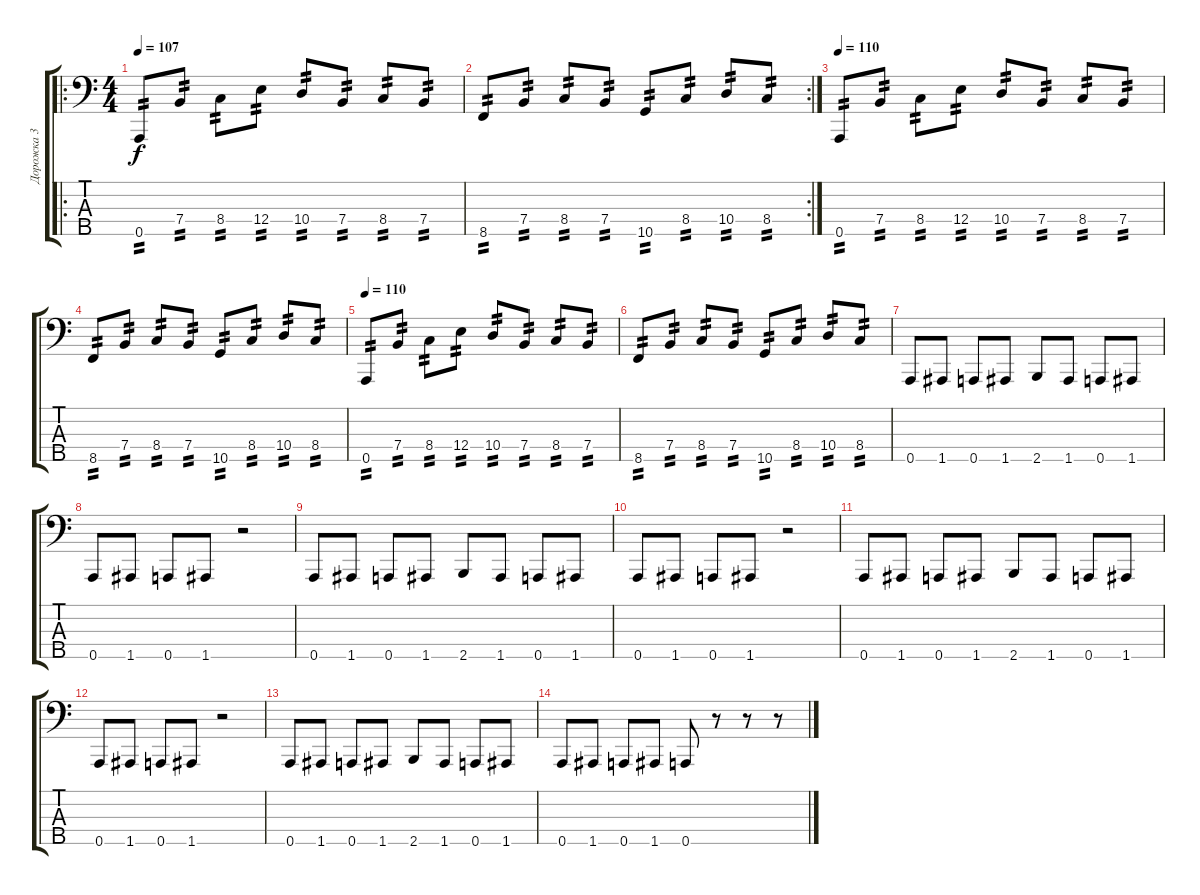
\track ("Дорожка 3" "Дорожка 3") {instrument electricbasspick}
\staff {score tabs}
\tuning (G2 D2 A1 E1 A0) {hide}
\ro
\ts (4 4)
\tempo 110
\tempo 107
\clef f4
\ks c
0.5.8{tp 2 dy f} 7.4.8{tp 2} 8.4.8{tp 2} 12.4.8{tp 2} 10.4.8{tp 2} 7.4.8{tp 2} 8.4.8{tp 2} 7.4.8{tp 2} |
\rc 2
8.5.8{tp 2} 7.4.8{tp 2} 8.4.8{tp 2} 7.4.8{tp 2} 10.5.8{tp 2} 8.4.8{tp 2} 10.4.8{tp 2} 8.4.8{tp 2} |
\tempo 110
0.5.8{tp 2} 7.4.8{tp 2} 8.4.8{tp 2} 12.4.8{tp 2} 10.4.8{tp 2} 7.4.8{tp 2} 8.4.8{tp 2} 7.4.8{tp 2} |
8.5.8{tp 2} 7.4.8{tp 2} 8.4.8{tp 2} 7.4.8{tp 2} 10.5.8{tp 2} 8.4.8{tp 2} 10.4.8{tp 2} 8.4.8{tp 2} |
\tempo 110
0.5.8{tp 2} 7.4.8{tp 2} 8.4.8{tp 2} 12.4.8{tp 2} 10.4.8{tp 2} 7.4.8{tp 2} 8.4.8{tp 2} 7.4.8{tp 2} |
8.5.8{tp 2} 7.4.8{tp 2} 8.4.8{tp 2} 7.4.8{tp 2} 10.5.8{tp 2} 8.4.8{tp 2} 10.4.8{tp 2} 8.4.8{tp 2} |
0.5.8 1.5.8 0.5.8 1.5.8 2.5.8 1.5.8 0.5.8 1.5.8 |
0.5.8 1.5.8 0.5.8 1.5.8 r.2 |
0.5.8 1.5.8 0.5.8 1.5.8 2.5.8 1.5.8 0.5.8 1.5.8 |
0.5.8 1.5.8 0.5.8 1.5.8 r.2 |
0.5.8 1.5.8 0.5.8 1.5.8 2.5.8 1.5.8 0.5.8 1.5.8 |
0.5.8 1.5.8 0.5.8 1.5.8 r.2 |
0.5.8 1.5.8 0.5.8 1.5.8 2.5.8 1.5.8 0.5.8 1.5.8 |
0.5.8 1.5.8 0.5.8 1.5.8 0.5.8 r.8 r.8 r.8
